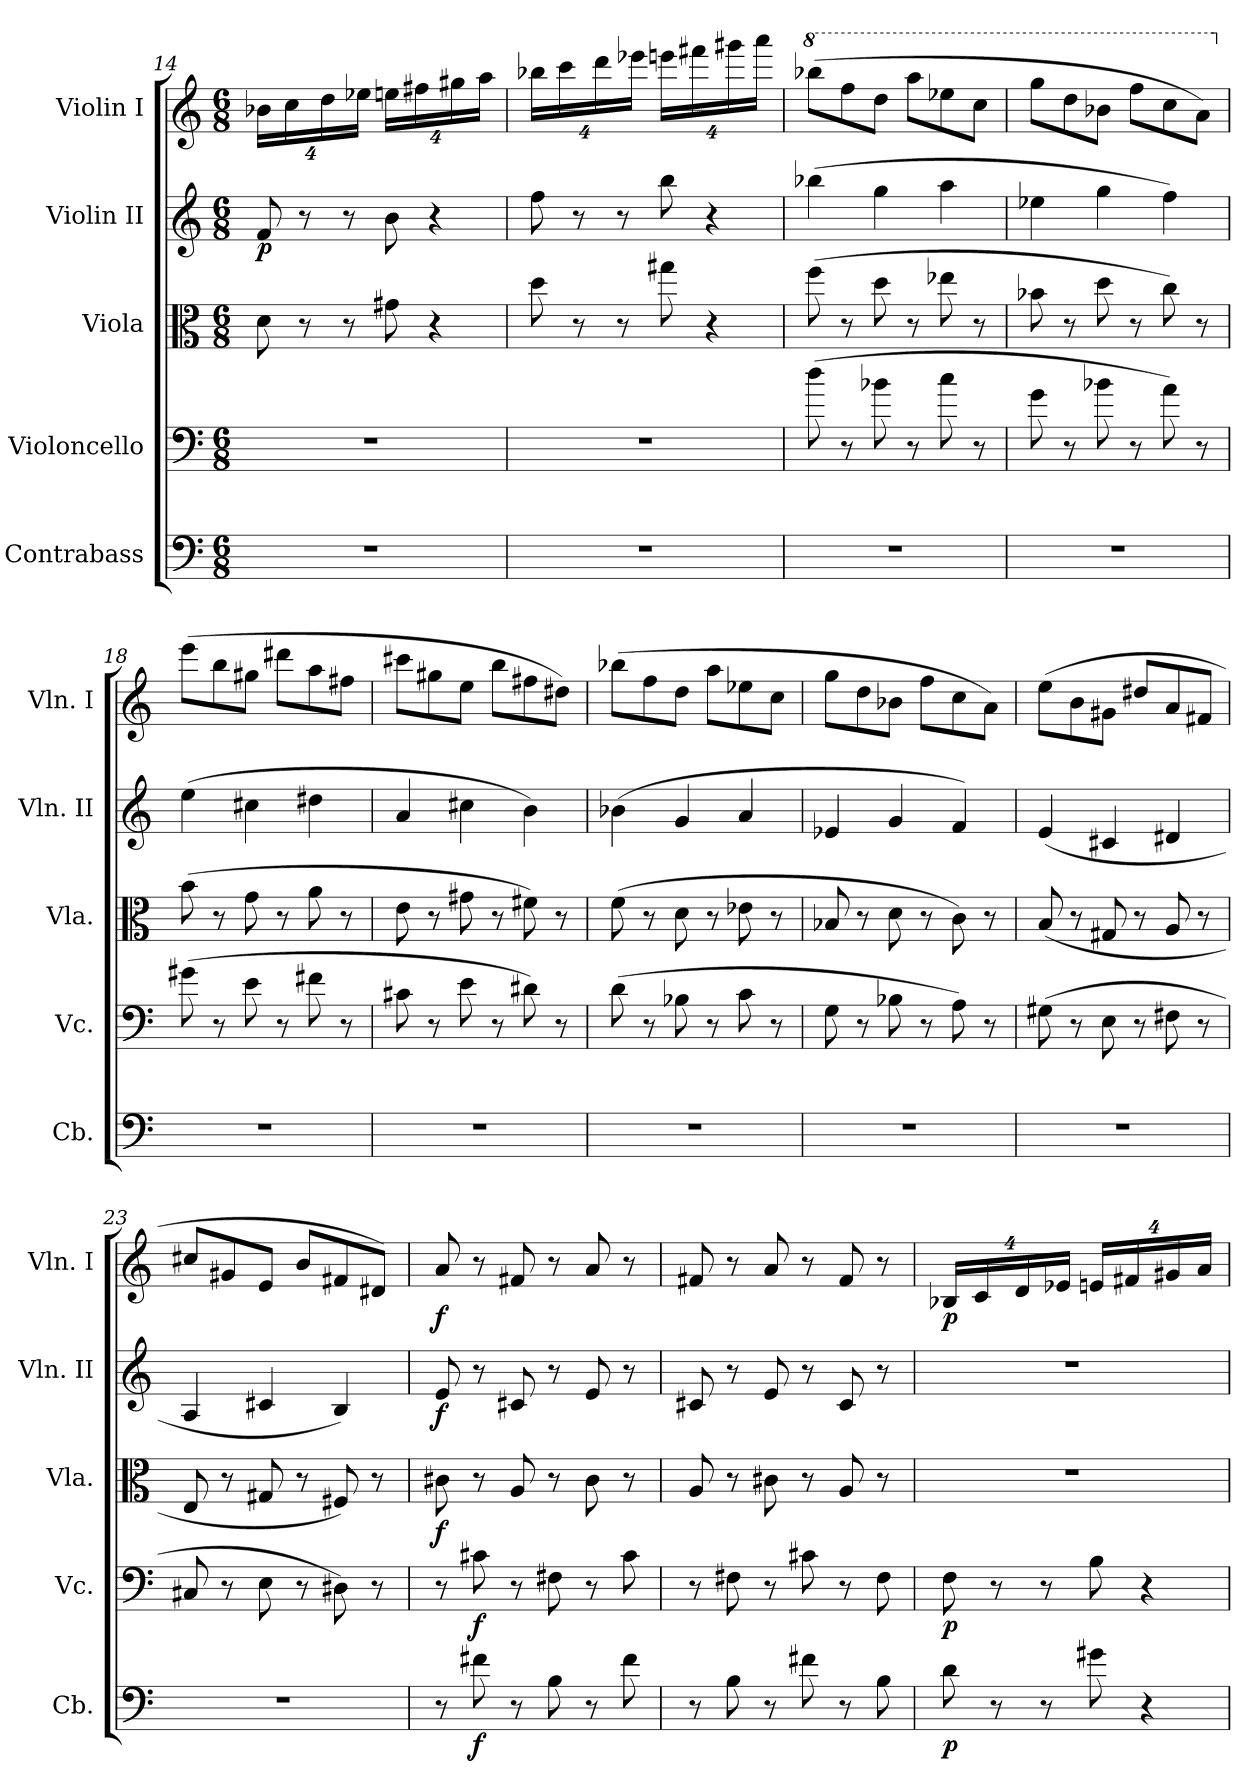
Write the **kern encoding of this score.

**kern	**dynam	**kern	**dynam	**kern	**dynam	**kern	**dynam	**kern	**dynam
*part5	*part5	*part4	*part4	*part3	*part3	*part2	*part2	*part1	*part1
*staff5	*staff5	*staff4	*staff4	*staff3	*staff3	*staff2	*staff2	*staff1	*staff1
*I"Contrabass	*	*I"Violoncello	*	*I"Viola	*	*I"Violin II	*	*I"Violin I	*
*I'Cb.	*	*I'Vc.	*	*I'Vla.	*	*I'Vln. II	*	*I'Vln. I	*
*clefF4	*	*clefF4	*	*clefC3	*	*clefG2	*	*clefG2	*
*ITrd7c12	*	*	*	*	*	*	*	*	*
*k[]	*	*k[]	*	*k[]	*	*k[]	*	*k[]	*
*M6/8	*	*M6/8	*	*M6/8	*	*M6/8	*	*M6/8	*
*	*	*	*	*	*	*	*	*Xbrackettup	*
=14	=14	=14	=14	=14	=14	=14	=14	=14	=14
!	!	!	!	!	!	!	!LO:DY:b	!	!
2.r	.	2.r	.	8d\	.	8f/	p	32%3b-X\L	.
.	.	.	.	.	.	.	.	32%3cc\	.
.	.	.	.	8r	.	8r	.	.	.
.	.	.	.	.	.	.	.	32%3dd\	.
.	.	.	.	8r	.	8r	.	.	.
.	.	.	.	.	.	.	.	32%3ee-X\J	.
.	.	.	.	8g#X\	.	8b\	.	32%3een\L	.
.	.	.	.	.	.	.	.	32%3ff#X\	.
.	.	.	.	4r	.	4r	.	.	.
.	.	.	.	.	.	.	.	32%3gg#X\	.
.	.	.	.	.	.	.	.	32%3aa\J	.
=15	=15	=15	=15	=15	=15	=15	=15	=15	=15
2.r	.	2.r	.	8dd\	.	8ff\	.	32%3bb-X\L	.
.	.	.	.	.	.	.	.	32%3ccc\	.
.	.	.	.	8r	.	8r	.	.	.
.	.	.	.	.	.	.	.	32%3ddd\	.
.	.	.	.	8r	.	8r	.	.	.
.	.	.	.	.	.	.	.	32%3eee-X\J	.
.	.	.	.	8gg#X\	.	8bb\	.	32%3eeen\L	.
.	.	.	.	.	.	.	.	32%3fff#X\	.
.	.	.	.	4r	.	4r	.	.	.
.	.	.	.	.	.	.	.	32%3ggg#X\	.
.	.	.	.	.	.	.	.	32%3aaa\J	.
=16	=16	=16	=16	=16	=16	=16	=16	=16	=16
*	*	*	*	*	*	*	*	*8va	*
2.r	.	(>8dd\	.	(>8ff\	.	(>4bb-X\	.	(>8bbb-X\L	.
.	.	8r	.	8r	.	.	.	8fff\	.
.	.	8b-X\	.	8dd\	.	4gg\	.	8ddd\J	.
.	.	8r	.	8r	.	.	.	8aaa\L	.
.	.	8cc\	.	8ee-X\	.	4aa\	.	8eee-X\	.
.	.	8r	.	8r	.	.	.	8ccc\J	.
!!LO:PB:g=z
=17	=17	=17	=17	=17	=17	=17	=17	=17	=17
2.r	.	8g\	.	8b-X\	.	4ee-X\	.	8ggg\L	.
.	.	8r	.	8r	.	.	.	8ddd\	.
.	.	8b-X\	.	8dd\	.	4gg\	.	8bb-X\J	.
.	.	8r	.	8r	.	.	.	8fff\L	.
.	.	8a\)	.	8cc\)	.	4ff\)	.	8ccc\	.
.	.	8r	.	8r	.	.	.	8aa\J)	.
=18	=18	=18	=18	=18	=18	=18	=18	=18	=18
*	*	*	*	*	*	*	*	*X8va	*
2.r	.	(>8g#X\	.	(>8b\	.	(>4ee\	.	(>8eee\L	.
.	.	8r	.	8r	.	.	.	8bb\	.
.	.	8e\	.	8g\	.	4cc#X\	.	8gg#X\J	.
.	.	8r	.	8r	.	.	.	8ddd#X\L	.
.	.	8f#X\	.	8a\	.	4dd#X\	.	8aa\	.
.	.	8r	.	8r	.	.	.	8ff#X\J	.
=19	=19	=19	=19	=19	=19	=19	=19	=19	=19
2.r	.	8c#X\	.	8e\	.	4a/	.	8ccc#X\L	.
.	.	8r	.	8r	.	.	.	8gg#X\	.
.	.	8e\	.	8g#X\	.	4cc#X\	.	8ee\J	.
.	.	8r	.	8r	.	.	.	8bb\L	.
.	.	8d#X\)	.	8f#X\)	.	4b\)	.	8ff#X\	.
.	.	8r	.	8r	.	.	.	8dd#X\J)	.
=20	=20	=20	=20	=20	=20	=20	=20	=20	=20
2.r	.	(>8d\	.	(>8f\	.	(>4b-X\	.	(>8bb-X\L	.
.	.	8r	.	8r	.	.	.	8ff\	.
.	.	8B-X\	.	8d\	.	4g/	.	8dd\J	.
.	.	8r	.	8r	.	.	.	8aa\L	.
.	.	8c\	.	8e-X\	.	4a/	.	8ee-X\	.
.	.	8r	.	8r	.	.	.	8cc\J	.
=21	=21	=21	=21	=21	=21	=21	=21	=21	=21
2.r	.	8G\	.	8B-X/	.	4e-X/	.	8gg\L	.
.	.	8r	.	8r	.	.	.	8dd\	.
.	.	8B-X\	.	8d\	.	4g/	.	8b-X\J	.
.	.	8r	.	8r	.	.	.	8ff\L	.
.	.	8A\)	.	8c\)	.	4f/)	.	8cc\	.
.	.	8r	.	8r	.	.	.	8a\J)	.
!!LO:LB:g=z
=22	=22	=22	=22	=22	=22	=22	=22	=22	=22
2.r	.	(>8G#X\	.	(>8B/	.	(>4e/	.	(>8ee\L	.
.	.	8r	.	8r	.	.	.	8b\	.
.	.	8E\	.	8G#X/	.	4c#X/	.	8g#X\J	.
.	.	8r	.	8r	.	.	.	8dd#X/L	.
.	.	8F#X\	.	8A/	.	4d#X/	.	8a/	.
.	.	8r	.	8r	.	.	.	8f#X/J	.
=23	=23	=23	=23	=23	=23	=23	=23	=23	=23
2.r	.	8C#X/	.	8E/	.	4A/	.	8cc#X/L	.
.	.	8r	.	8r	.	.	.	8g#X/	.
.	.	8E\	.	8G#X/	.	4c#X/	.	8e/J	.
.	.	8r	.	8r	.	.	.	8b/L	.
.	.	8D#X\)	.	8F#X/)	.	4B/)	.	8f#X/	.
.	.	8r	.	8r	.	.	.	8d#X/J)	.
=24	=24	=24	=24	=24	=24	=24	=24	=24	=24
!	!	!	!	!	!LO:DY:b	!	!LO:DY:b	!	!LO:DY:b
8r	.	8r	.	8c#X\	f	8e/	f	8a/	f
!	!LO:DY:b	!	!LO:DY:b	!	!	!	!	!	!
8F#X\	f	8c#X\	f	8r	.	8r	.	8r	.
8r	.	8r	.	8A/	.	8c#X/	.	8f#X/	.
8BB\	.	8F#X\	.	8r	.	8r	.	8r	.
8r	.	8r	.	8c#\	.	8e/	.	8a/	.
8F#\	.	8c#\	.	8r	.	8r	.	8r	.
=25	=25	=25	=25	=25	=25	=25	=25	=25	=25
8r	.	8r	.	8A/	.	8c#X/	.	8f#X/	.
8BB\	.	8F#X\	.	8r	.	8r	.	8r	.
8r	.	8r	.	8c#X\	.	8e/	.	8a/	.
8F#X\	.	8c#X\	.	8r	.	8r	.	8r	.
8r	.	8r	.	8A/	.	8c#/	.	8f#/	.
8BB\	.	8F#\	.	8r	.	8r	.	8r	.
!!LO:PB:g=z
=26	=26	=26	=26	=26	=26	=26	=26	=26	=26
!	!LO:DY:b	!	!LO:DY:b	!	!	!	!	!	!LO:DY:b
8D\	p	8F\	p	2.r	.	2.r	.	32%3B-X/L	p
.	.	.	.	.	.	.	.	32%3c/	.
8r	.	8r	.	.	.	.	.	.	.
.	.	.	.	.	.	.	.	32%3d/	.
8r	.	8r	.	.	.	.	.	.	.
.	.	.	.	.	.	.	.	32%3e-X/J	.
8G#X\	.	8B\	.	.	.	.	.	32%3en/L	.
.	.	.	.	.	.	.	.	32%3f#X/	.
4r	.	4r	.	.	.	.	.	.	.
.	.	.	.	.	.	.	.	32%3g#X/	.
.	.	.	.	.	.	.	.	32%3a/J	.
=	=	=	=	=	=	=	=	=	=
*-	*-	*-	*-	*-	*-	*-	*-	*-	*-
